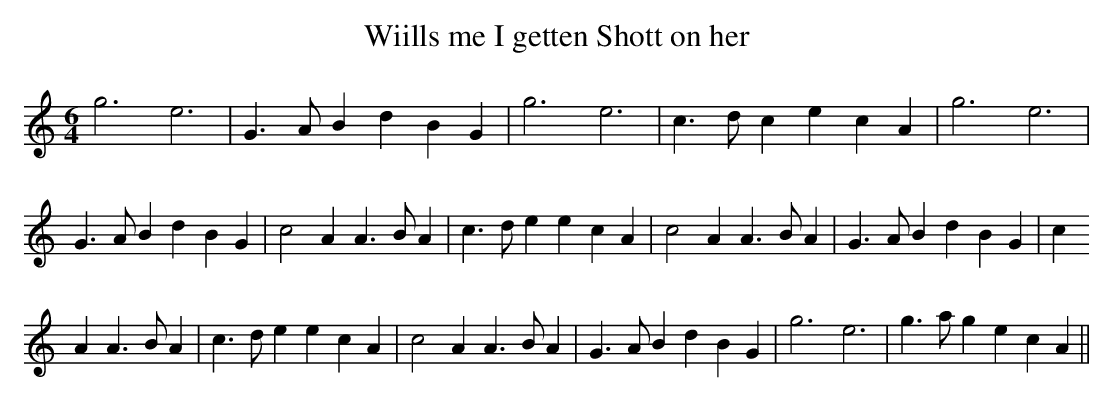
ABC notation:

X:1
T:Wiills me I getten Shott on her
M:6/4
L:1/4
K:A Minor
g3e3|G>ABdBG|g3e3|c>dcecA|g3e3|G>ABdBG|c2AA>BA|c>deecA|c2AA>BA|G>ABdBG|c
2AA>BA|c>deecA|c2AA>BA|G>ABdBG|g3e3|g>agecA||
